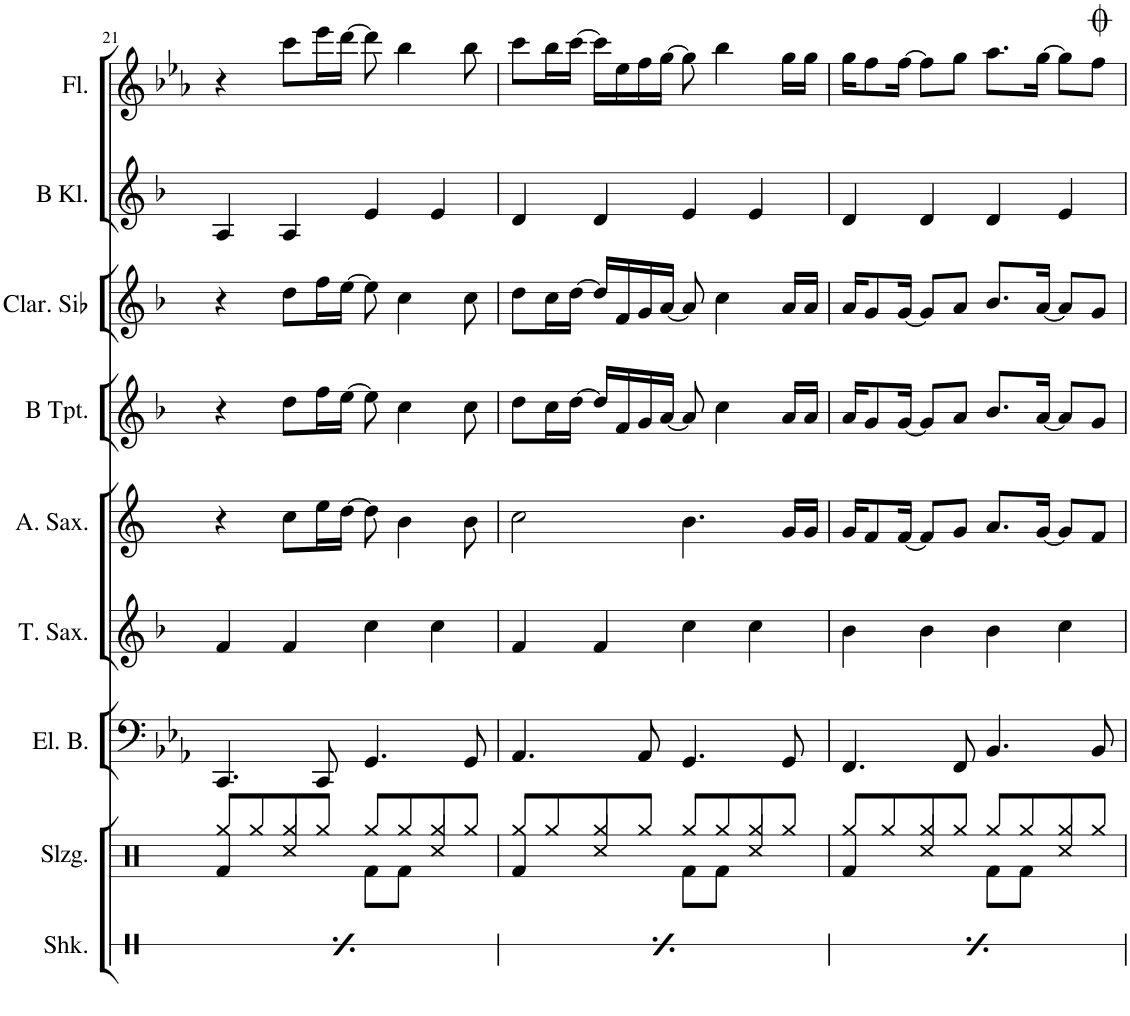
**kern	**kern	**kern	**kern	**kern	**kern	**kern	**kern	**kern
*part9	*part8	*part7	*part6	*part5	*part4	*part3	*part2	*part1
*staff9	*staff8	*staff7	*staff6	*staff5	*staff4	*staff3	*staff2	*staff1
*I"Shaker	*I"Schlagzeug	*I"Elektrischer Bass	*I"Tenor Saxophon	*I"Alt Saxophon	*I"B Trompete	*I"Clarinette en Sib	*I"B Klarinette	*I"Flöte
*I'Shk.	*I'Slzg.	*I'El. B.	*I'T. Sax.	*I'A. Sax.	*I'B Tpt.	*I'Clar. Sib	*I'B Kl.	*I'Fl.
!!LO:PB:g=z
*clefX	*clefX	*clefF4	*clefG2	*clefG2	*clefG2	*clefG2	*clefG2	*clefG2
*	*	*	*Trd8c14	*Trd5c9	*Trd1c2	*Trd1c2	*Trd1c2	*
*k[]	*k[]	*k[b-e-a-]	*k[b-]	*k[]	*k[b-]	*k[b-]	*k[b-]	*k[b-e-a-]
*M4/4	*M4/4	*M4/4	*M4/4	*M4/4	*M4/4	*M4/4	*M4/4	*M4/4
=21	=21	=21	=21	=21	=21	=21	=21	=21
*	*^	*	*	*	*	*	*	*
16Re\LL	8Rgg/L	4Rf/	4.CC/	4f/	4r	4r	4r	4A/	4r
16Re\	.	.	.	.	.	.	.	.	.
16Re\	8Rgg/	.	.	.	.	.	.	.	.
16Re\JJ	.	.	.	.	.	.	.	.	.
16Re\LL	8Rgg/	4Rcc/	.	4f/	8cc\L	8dd\L	8dd\L	4A/	8ccc\L
16Re\	.	.	.	.	.	.	.	.	.
16Re\	8Rgg/J	.	8CC/	.	16ee\L	16ff\L	16ff\L	.	16eee-\L
16Re\JJ	.	.	.	.	[16dd\JJ	[16ee\JJ	[16ee\JJ	.	[16ddd\JJ
16Re\LL	8Rgg/L	8Rf\L	4.GG/	4cc\	8dd\]	8ee\]	8ee\]	4e/	8ddd\]
16Re\	.	.	.	.	.	.	.	.	.
16Re\	8Rgg/	8Rf\J	.	.	4b\	4cc\	4cc\	.	4bb-\
16Re\JJ	.	.	.	.	.	.	.	.	.
16Re\LL	8Rgg/	4Rcc/	.	4cc\	.	.	.	4e/	.
16Re\	.	.	.	.	.	.	.	.	.
16Re\	8Rgg/J	.	8GG/	.	8b\	8cc\	8cc\	.	8bb-\
16Re\JJ	.	.	.	.	.	.	.	.	.
=22	=22	=22	=22	=22	=22	=22	=22	=22	=22
16Re\LL	8Rgg/L	4Rf/	4.AA-/	4f/	2cc\	8dd\L	8dd\L	4d/	8ccc\L
16Re\	.	.	.	.	.	.	.	.	.
16Re\	8Rgg/	.	.	.	.	16cc\L	16cc\L	.	16bb-\L
16Re\JJ	.	.	.	.	.	[16dd\JJ	[16dd\JJ	.	[16ccc\JJ
16Re\LL	8Rgg/	4Rcc/	.	4f/	.	16dd/LL]	16dd/LL]	4d/	16ccc\LL]
16Re\	.	.	.	.	.	16f/	16f/	.	16ee-\
16Re\	8Rgg/J	.	8AA-/	.	.	16g/	16g/	.	16ff\
16Re\JJ	.	.	.	.	.	[16a/JJ	[16a/JJ	.	[16gg\JJ
16Re\LL	8Rgg/L	8Rf\L	4.GG/	4cc\	4.b\	8a/]	8a/]	4e/	8gg\]
16Re\	.	.	.	.	.	.	.	.	.
16Re\	8Rgg/	8Rf\J	.	.	.	4cc\	4cc\	.	4bb-\
16Re\JJ	.	.	.	.	.	.	.	.	.
16Re\LL	8Rgg/	4Rcc/	.	4cc\	.	.	.	4e/	.
16Re\	.	.	.	.	.	.	.	.	.
16Re\	8Rgg/J	.	8GG/	.	16g/LL	16a/LL	16a/LL	.	16gg\LL
16Re\JJ	.	.	.	.	16g/JJ	16a/JJ	16a/JJ	.	16gg\JJ
=23	=23	=23	=23	=23	=23	=23	=23	=23	=23
16Re\LL	8Rgg/L	4Rf/	4.FF/	4b-\	16g/KL	16a/KL	16a/KL	4d/	16gg\KL
16Re\	.	.	.	.	8f/	8g/	8g/	.	8ff\
16Re\	8Rgg/	.	.	.	.	.	.	.	.
16Re\JJ	.	.	.	.	[16f/Jk	[16g/Jk	[16g/Jk	.	[16ff\Jk
16Re\LL	8Rgg/	4Rcc/	.	4b-\	8f/L]	8g/L]	8g/L]	4d/	8ff\L]
16Re\	.	.	.	.	.	.	.	.	.
16Re\	8Rgg/J	.	8FF/	.	8g/J	8a/J	8a/J	.	8gg\J
16Re\JJ	.	.	.	.	.	.	.	.	.
16Re\LL	8Rgg/L	8Rf\L	4.BB-/	4b-\	8.a/L	8.b-/L	8.b-/L	4d/	8.aa-\L
16Re\	.	.	.	.	.	.	.	.	.
16Re\	8Rgg/	8Rf\J	.	.	.	.	.	.	.
16Re\JJ	.	.	.	.	[16g/Jk	[16a/Jk	[16a/Jk	.	[16gg\Jk
16Re\LL	8Rgg/	4Rcc/	.	4cc\	8g/L]	8a/L]	8a/L]	4e/	8gg\L]
16Re\	.	.	.	.	.	.	.	.	.
16Re\	8Rgg/J	.	8BB-/	.	8f/J	8g/J	8g/J	.	8ff\J
16Re\JJ	.	.	.	.	.	.	.	.	.
*	*v	*v	*	*	*	*	*	*	*
=	=	=	=	=	=	=	=	=
*-	*-	*-	*-	*-	*-	*-	*-	*-
